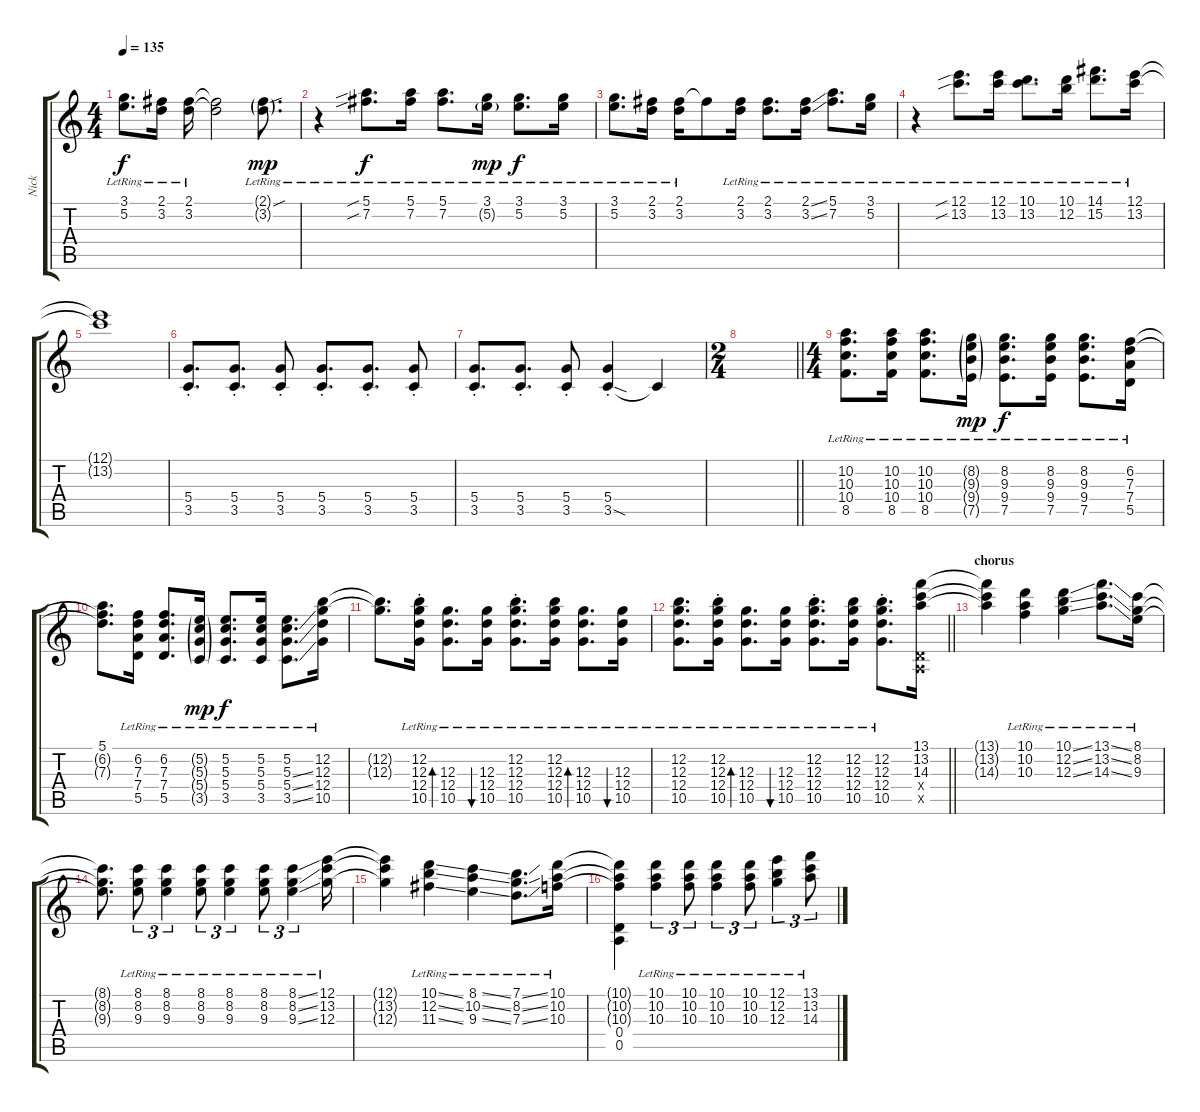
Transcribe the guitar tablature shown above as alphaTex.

\track ("Nick" "Nick") {instrument electricguitarjazz}
\staff {score tabs}
\tuning (E4 B3 G3 D3 A2 E2) {hide}
\ts (4 4)
\tempo 135
\clef g2
\ks c
(3.1{lr} 5.2{lr}).8{d dy f} (2.1{lr} 3.2{lr}).16 (2.1{lr} 3.2{lr}).16 (2.1{t} 3.2{t}).2 (2.1{sou g lr} 3.2{g lr}).8{d dy mp} |
r.4 (5.1{sib lr} 7.2{sib lr}).8{d dy f} (5.1{lr} 7.2{lr}).16 (5.1{lr} 7.2{lr}).8{d} (3.1{lr} 5.2{g lr}).16{dy mp} (3.1{lr} 5.2{lr}).8{d dy f} (3.1{lr} 5.2{lr}).16 |
(3.1{lr} 5.2{lr}).8{d} (2.1{lr} 3.2{lr}).16 (2.1{lr} 3.2{lr}).16 2.1{t}.8 (2.1{lr} 3.2{lr}).16 (2.1{lr} 3.2{lr}).8{d} (2.1{ss lr} 3.2{ss lr}).16 (5.1{lr} 7.2{lr}).8{d} (3.1{lr} 5.2{lr}).16 |
r.4 (12.1{sib lr} 13.2{sib lr}).8{d} (12.1{lr} 13.2{lr}).16 (10.1{lr} 13.2{lr}).8{d} (10.1{lr} 12.2{lr}).16 (14.1{lr} 15.2{lr}).8{d} (12.1{lr} 13.2{lr}).16 |
(12.1{t} 13.2{t}).1 |
(5.4{st} 3.5{st}).8{d volume 12} (5.4{st} 3.5{st}).8{d} (5.4{st} 3.5).8 (5.4{st} 3.5{st}).8{d} (5.4{st} 3.5{st}).8{d} (5.4{st} 3.5).8 |
(5.4{st} 3.5{st}).8{d} (5.4{st} 3.5{st}).8{d} (5.4{st} 3.5).8 (5.4{st} 3.5{sod}).4 3.5{t}.4 |
\ts (2 4)
\barLineRight lightlight
|
\ts (4 4)
(10.2{lr} 10.3{lr} 10.4{lr} 8.5{lr}).8{d volume 10 instrument overdrivenguitar} (10.2{lr} 10.3{lr} 10.4{lr} 8.5{lr}).16 (10.2{lr} 10.3{lr} 10.4{lr} 8.5{lr}).8{d} (8.2{g lr} 9.3{g lr} 9.4{g lr} 7.5{g lr}).16{dy mp} (8.2{lr} 9.3{lr} 9.4{lr} 7.5{lr}).8{d dy f} (8.2{lr} 9.3{lr} 9.4{lr} 7.5{lr}).16 (8.2{lr} 9.3{lr} 9.4{lr} 7.5{lr}).8{d} (6.2{lr} 7.3{lr} 7.4{lr} 5.5{lr}).16 |
(5.1 6.2{t} 7.3{t}).8{d} (6.2{lr} 7.3{lr} 7.4{lr} 5.5{lr}).16 (6.2{lr} 7.3{lr} 7.4{lr} 5.5{lr}).8{d} (5.2{g lr} 5.3{g lr} 5.4{g lr} 3.5{g lr}).16{dy mp} (5.2{lr} 5.3{lr} 5.4{lr} 3.5{lr}).8{d dy f} (5.2{lr} 5.3{lr} 5.4{lr} 3.5{lr}).16 (5.2{lr} 5.3{ss lr} 5.4{ss lr} 3.5{ss lr}).8{d} (12.2{lr} 12.3{lr} 12.4{lr} 10.5{lr}).16 |
(12.2{t} 12.3{t}).8{d} (12.2{st lr} 12.3{st lr} 12.4{lr} 10.5{lr}).16 (12.3{lr} 12.4{lr} 10.5{lr}).8{d bd 60} (12.3{lr} 12.4{lr} 10.5{lr}).16{bu 60} (12.2{st lr} 12.3{st lr} 12.4{lr} 10.5{lr}).8{d} (12.2{lr} 12.3{lr} 12.4{lr} 10.5{lr}).16 (12.3{lr} 12.4{lr} 10.5{lr}).8{d bd 60} (12.3{lr} 12.4{lr} 10.5{lr}).16{bu 60} |
\barLineRight lightlight
(12.2{lr} 12.3{lr} 12.4{lr} 10.5{lr}).8{d} (12.2{st lr} 12.3{st lr} 12.4{lr} 10.5{lr}).16 (12.3{lr} 12.4{lr} 10.5{lr}).8{d bd 60} (12.3{lr} 12.4{lr} 10.5{lr}).16{bu 60} (12.2{st lr} 12.3{st lr} 12.4{lr} 10.5{lr}).8{d} (12.2{lr} 12.3{lr} 12.4{lr} 10.5{lr}).16 (12.2{st lr} 12.3{st lr} 12.4{st lr} 10.5{st lr}).8{d} (13.1 13.2 14.3 0.4{x} 0.5{x}).16{volume 12 instrument electricguitarjazz} |
\section ("" "chorus")
(13.1{t} 13.2{t} 14.3{t}).4 (10.1{lr} 10.2{lr} 10.3{lr}).4 (10.1{ss lr} 12.2{ss lr} 12.3{ss lr}).4 (13.1{ss lr} 13.2{ss lr} 14.3{ss lr}).8{d} (8.1{lr} 8.2{lr} 9.3{lr}).16 |
(8.1{t} 8.2{t} 9.3{t}).8{d} (8.1{lr} 8.2{lr} 9.3{lr}).8{tu (3 2)} (8.1{lr} 8.2{lr} 9.3{lr}).4{tu (3 2)} (8.1{lr} 8.2{lr} 9.3{lr}).8{tu (3 2)} (8.1{lr} 8.2{lr} 9.3{lr}).4{tu (3 2)} (8.1{lr} 8.2{lr} 9.3{lr}).8{tu (3 2)} (8.1{ss lr} 8.2{ss lr} 9.3{ss lr}).4{tu (3 2)} (12.1{lr} 13.2{lr} 12.3{lr}).16 |
(12.1{t} 13.2{t} 12.3{t}).4 (10.1{ss lr} 12.2{ss lr} 11.3{ss lr}).4 (8.1{ss lr} 10.2{ss lr} 9.3{ss lr}).4 (7.1{ss lr} 8.2{ss lr} 7.3{ss lr}).8{d} (10.1{lr} 10.2{lr} 10.3{lr}).16 |
(10.1{t} 10.2{t} 10.3{t} 0.4 0.5).4 (10.1{lr} 10.2{lr} 10.3{lr}).4{tu (3 2)} (10.1{lr} 10.2{lr} 10.3{lr}).8{tu (3 2)} (10.1{lr} 10.2{lr} 10.3{lr}).4{tu (3 2)} (10.1{lr} 10.2{lr} 10.3{lr}).8{tu (3 2)} (12.1{lr} 12.2{lr} 12.3{lr}).4{tu (3 2)} (13.1{ss lr} 13.2{ss lr} 14.3{ss lr}).8{tu (3 2)}
